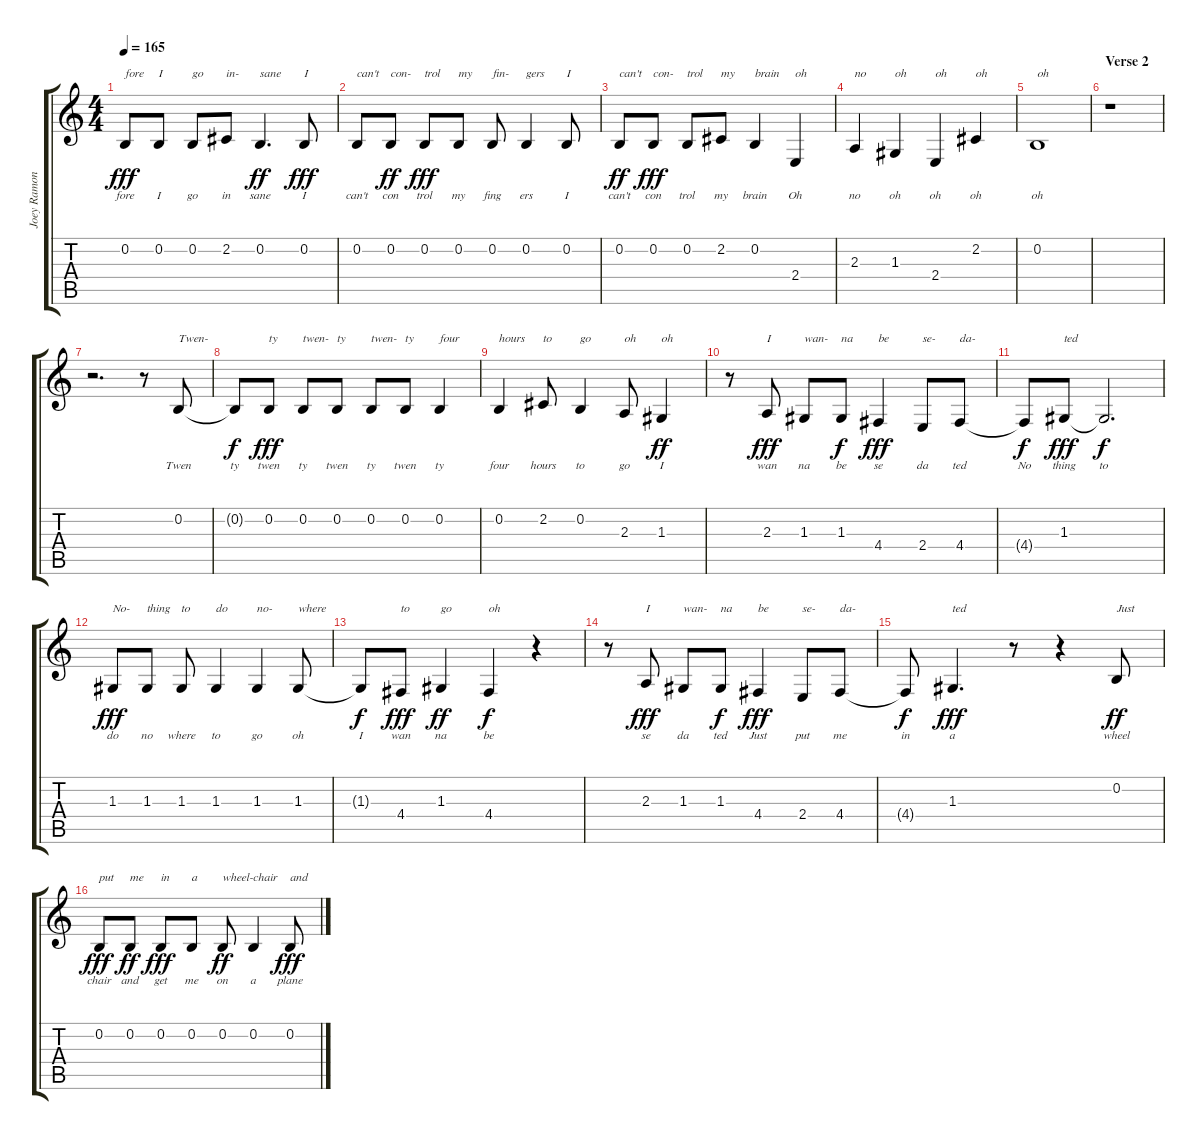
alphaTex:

\track ("Joey Ramone" "Joey Ramon") {instrument brightacousticpiano}
\staff {score tabs}
\tuning (E4 B3 G3 D3 A2 E2) {hide}
\ts (4 4)
\tempo 165
\clef g2
\ks c
0.2.8{txt "fore" lyrics (0 "fore") lyrics (1 "") lyrics (2 "") lyrics (3 "") lyrics (4 "") dy fff} 0.2.8{txt "I" lyrics (0 "I") lyrics (1 "") lyrics (2 "") lyrics (3 "") lyrics (4 "")} 0.2.8{txt "go" lyrics (0 "go") lyrics (1 "") lyrics (2 "") lyrics (3 "") lyrics (4 "")} 2.2.8{txt "in-" lyrics (0 "in") lyrics (1 "") lyrics (2 "") lyrics (3 "") lyrics (4 "")} 0.2.4{d txt "sane" lyrics (0 "sane") lyrics (1 "") lyrics (2 "") lyrics (3 "") lyrics (4 "") dy ff} 0.2.8{txt "I" lyrics (0 "I") lyrics (1 "") lyrics (2 "") lyrics (3 "") lyrics (4 "") dy fff} |
0.2.8{txt "can't" lyrics (0 "can't") lyrics (1 "") lyrics (2 "") lyrics (3 "") lyrics (4 "")} 0.2.8{txt "con-" lyrics (0 "con") lyrics (1 "") lyrics (2 "") lyrics (3 "") lyrics (4 "") dy ff} 0.2.8{txt "trol" lyrics (0 "trol") lyrics (1 "") lyrics (2 "") lyrics (3 "") lyrics (4 "") dy fff} 0.2.8{txt "my" lyrics (0 "my") lyrics (1 "") lyrics (2 "") lyrics (3 "") lyrics (4 "")} 0.2.8{txt "fin-" lyrics (0 "fing") lyrics (1 "") lyrics (2 "") lyrics (3 "") lyrics (4 "")} 0.2.4{txt "gers" lyrics (0 "ers") lyrics (1 "") lyrics (2 "") lyrics (3 "") lyrics (4 "")} 0.2.8{txt "I" lyrics (0 "I") lyrics (1 "") lyrics (2 "") lyrics (3 "") lyrics (4 "")} |
0.2.8{txt "can't" lyrics (0 "can't") lyrics (1 "") lyrics (2 "") lyrics (3 "") lyrics (4 "") dy ff} 0.2.8{txt "con-" lyrics (0 "con") lyrics (1 "") lyrics (2 "") lyrics (3 "") lyrics (4 "") dy fff} 0.2.8{txt "trol" lyrics (0 "trol") lyrics (1 "") lyrics (2 "") lyrics (3 "") lyrics (4 "")} 2.2.8{txt "my" lyrics (0 "my") lyrics (1 "") lyrics (2 "") lyrics (3 "") lyrics (4 "")} 0.2.4{txt "brain" lyrics (0 "brain") lyrics (1 "") lyrics (2 "") lyrics (3 "") lyrics (4 "")} 2.4.4{txt "oh" lyrics (0 "Oh") lyrics (1 "") lyrics (2 "") lyrics (3 "") lyrics (4 "")} |
2.3.4{txt "no" lyrics (0 "no") lyrics (1 "") lyrics (2 "") lyrics (3 "") lyrics (4 "")} 1.3.4{txt "oh" lyrics (0 "oh") lyrics (1 "") lyrics (2 "") lyrics (3 "") lyrics (4 "")} 2.4.4{txt "oh" lyrics (0 "oh") lyrics (1 "") lyrics (2 "") lyrics (3 "") lyrics (4 "")} 2.2.4{txt "oh" lyrics (0 "oh") lyrics (1 "") lyrics (2 "") lyrics (3 "") lyrics (4 "")} |
0.2.1{txt "oh" lyrics (0 "oh") lyrics (1 "") lyrics (2 "") lyrics (3 "") lyrics (4 "")} |
\section ("" "Verse 2")
r.1 |
r.2{d} r.8 0.2.8{txt "Twen-" lyrics (0 "Twen") lyrics (1 "") lyrics (2 "") lyrics (3 "") lyrics (4 "")} |
0.2{t}.8{lyrics (0 "ty") lyrics (1 "") lyrics (2 "") lyrics (3 "") lyrics (4 "") dy f} 0.2.8{txt "ty" lyrics (0 "twen") lyrics (1 "") lyrics (2 "") lyrics (3 "") lyrics (4 "") dy fff} 0.2.8{txt "twen-" lyrics (0 "ty") lyrics (1 "") lyrics (2 "") lyrics (3 "") lyrics (4 "")} 0.2.8{txt "ty" lyrics (0 "twen") lyrics (1 "") lyrics (2 "") lyrics (3 "") lyrics (4 "")} 0.2.8{txt "twen-" lyrics (0 "ty") lyrics (1 "") lyrics (2 "") lyrics (3 "") lyrics (4 "")} 0.2.8{txt "ty" lyrics (0 "twen") lyrics (1 "") lyrics (2 "") lyrics (3 "") lyrics (4 "")} 0.2.4{txt "four" lyrics (0 "ty") lyrics (1 "") lyrics (2 "") lyrics (3 "") lyrics (4 "")} |
0.2.4{txt "hours" lyrics (0 "four") lyrics (1 "") lyrics (2 "") lyrics (3 "") lyrics (4 "")} 2.2.8{txt "to" lyrics (0 "hours") lyrics (1 "") lyrics (2 "") lyrics (3 "") lyrics (4 "")} 0.2.4{txt "go" lyrics (0 "to") lyrics (1 "") lyrics (2 "") lyrics (3 "") lyrics (4 "")} 2.3.8{txt "oh" lyrics (0 "go") lyrics (1 "") lyrics (2 "") lyrics (3 "") lyrics (4 "")} 1.3.4{txt "oh" lyrics (0 "I") lyrics (1 "") lyrics (2 "") lyrics (3 "") lyrics (4 "") dy ff} |
r.8 2.3.8{txt "I" lyrics (0 "wan") lyrics (1 "") lyrics (2 "") lyrics (3 "") lyrics (4 "") dy fff} 1.3.8{txt "wan-" lyrics (0 "na") lyrics (1 "") lyrics (2 "") lyrics (3 "") lyrics (4 "")} 1.3.8{txt "na" lyrics (0 "be") lyrics (1 "") lyrics (2 "") lyrics (3 "") lyrics (4 "") dy f} 4.4.4{txt "be" lyrics (0 "se") lyrics (1 "") lyrics (2 "") lyrics (3 "") lyrics (4 "") dy fff} 2.4.8{txt "se-" lyrics (0 "da") lyrics (1 "") lyrics (2 "") lyrics (3 "") lyrics (4 "")} 4.4.8{txt "da-" lyrics (0 "ted") lyrics (1 "") lyrics (2 "") lyrics (3 "") lyrics (4 "")} |
4.4{t}.8{lyrics (0 "No") lyrics (1 "") lyrics (2 "") lyrics (3 "") lyrics (4 "") dy f} 1.3.8{txt "ted" lyrics (0 "thing") lyrics (1 "") lyrics (2 "") lyrics (3 "") lyrics (4 "") dy fff} 1.3{t}.2{d lyrics (0 "to") lyrics (1 "") lyrics (2 "") lyrics (3 "") lyrics (4 "") dy f} |
1.3.8{txt "No-" lyrics (0 "do") lyrics (1 "") lyrics (2 "") lyrics (3 "") lyrics (4 "") dy fff} 1.3.8{txt "thing" lyrics (0 "no") lyrics (1 "") lyrics (2 "") lyrics (3 "") lyrics (4 "")} 1.3.8{txt "to" lyrics (0 "where") lyrics (1 "") lyrics (2 "") lyrics (3 "") lyrics (4 "")} 1.3.4{txt "do" lyrics (0 "to") lyrics (1 "") lyrics (2 "") lyrics (3 "") lyrics (4 "")} 1.3.4{txt "no-" lyrics (0 "go") lyrics (1 "") lyrics (2 "") lyrics (3 "") lyrics (4 "")} 1.3.8{txt "where" lyrics (0 "oh") lyrics (1 "") lyrics (2 "") lyrics (3 "") lyrics (4 "")} |
1.3{t}.8{lyrics (0 "I") lyrics (1 "") lyrics (2 "") lyrics (3 "") lyrics (4 "") dy f} 4.4.8{txt "to" lyrics (0 "wan") lyrics (1 "") lyrics (2 "") lyrics (3 "") lyrics (4 "") dy fff} 1.3.4{txt "go" lyrics (0 "na") lyrics (1 "") lyrics (2 "") lyrics (3 "") lyrics (4 "") dy ff} 4.4.4{txt "oh" lyrics (0 "be") lyrics (1 "") lyrics (2 "") lyrics (3 "") lyrics (4 "") dy f} r.4 |
r.8 2.3.8{txt "I" lyrics (0 "se") lyrics (1 "") lyrics (2 "") lyrics (3 "") lyrics (4 "") dy fff} 1.3.8{txt "wan-" lyrics (0 "da") lyrics (1 "") lyrics (2 "") lyrics (3 "") lyrics (4 "")} 1.3.8{txt "na" lyrics (0 "ted") lyrics (1 "") lyrics (2 "") lyrics (3 "") lyrics (4 "") dy f} 4.4.4{txt "be" lyrics (0 "Just") lyrics (1 "") lyrics (2 "") lyrics (3 "") lyrics (4 "") dy fff} 2.4.8{txt "se-" lyrics (0 "put") lyrics (1 "") lyrics (2 "") lyrics (3 "") lyrics (4 "")} 4.4.8{txt "da-" lyrics (0 "me") lyrics (1 "") lyrics (2 "") lyrics (3 "") lyrics (4 "")} |
4.4{t}.8{lyrics (0 "in") lyrics (1 "") lyrics (2 "") lyrics (3 "") lyrics (4 "") dy f} 1.3.4{d txt "ted" lyrics (0 "a") lyrics (1 "") lyrics (2 "") lyrics (3 "") lyrics (4 "") dy fff} r.8 r.4 0.2.8{txt "Just" lyrics (0 "wheel") lyrics (1 "") lyrics (2 "") lyrics (3 "") lyrics (4 "") dy ff} |
0.2.8{txt "put" lyrics (0 "chair") lyrics (1 "") lyrics (2 "") lyrics (3 "") lyrics (4 "") dy fff} 0.2.8{txt "me" lyrics (0 "and") lyrics (1 "") lyrics (2 "") lyrics (3 "") lyrics (4 "") dy ff} 0.2.8{txt "in" lyrics (0 "get") lyrics (1 "") lyrics (2 "") lyrics (3 "") lyrics (4 "") dy fff} 0.2.8{txt "a" lyrics (0 "me") lyrics (1 "") lyrics (2 "") lyrics (3 "") lyrics (4 "")} 0.2.8{txt "wheel-" lyrics (0 "on") lyrics (1 "") lyrics (2 "") lyrics (3 "") lyrics (4 "") dy ff} 0.2.4{txt "chair" lyrics (0 "a") lyrics (1 "") lyrics (2 "") lyrics (3 "") lyrics (4 "")} 0.2.8{txt "and" lyrics (0 "plane") lyrics (1 "") lyrics (2 "") lyrics (3 "") lyrics (4 "") dy fff}
